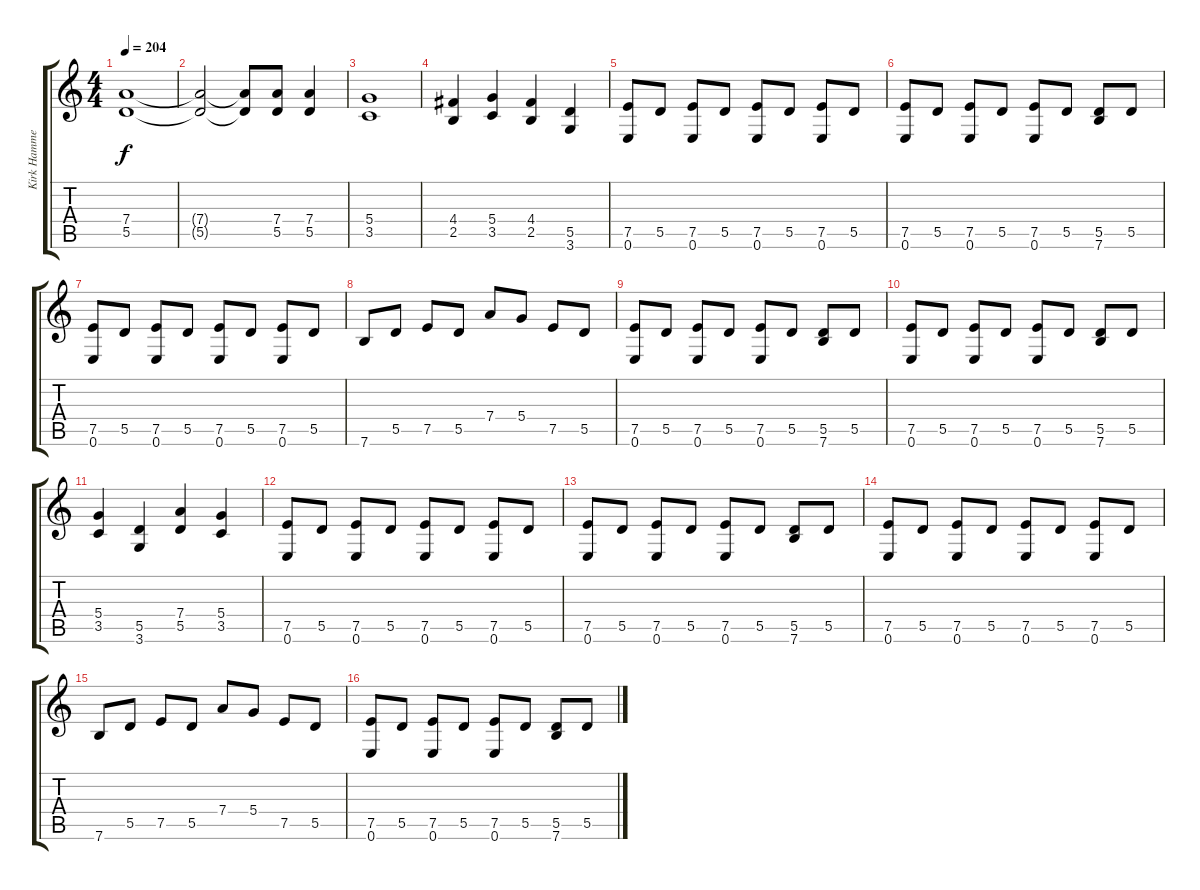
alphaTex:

\track ("Kirk Hammet (Guitar 2)" "Kirk Hamme") {instrument distortionguitar}
\staff {score tabs}
\tuning (E4 B3 G3 D3 A2 E2) {hide}
\ts (4 4)
\tempo 204
\clef g2
\ks c
(7.4 5.5).1{dy f} |
(7.4{t} 5.5{t}).2 (7.4{t} 5.5{t}).8 (7.4 5.5).8 (7.4 5.5).4 |
(5.4 3.5).1 |
(4.4 2.5).4 (5.4 3.5).4 (4.4 2.5).4 (5.5 3.6).4 |
(7.5 0.6).8 5.5.8 (7.5 0.6).8 5.5.8 (7.5 0.6).8 5.5.8 (7.5 0.6).8 5.5.8 |
(7.5 0.6).8 5.5.8 (7.5 0.6).8 5.5.8 (7.5 0.6).8 5.5.8 (5.5 7.6).8 5.5.8 |
(7.5 0.6).8 5.5.8 (7.5 0.6).8 5.5.8 (7.5 0.6).8 5.5.8 (7.5 0.6).8 5.5.8 |
7.6.8 5.5.8 7.5.8 5.5.8 7.4.8 5.4.8 7.5.8 5.5.8 |
(7.5 0.6).8 5.5.8 (7.5 0.6).8 5.5.8 (7.5 0.6).8 5.5.8 (5.5 7.6).8 5.5.8 |
(7.5 0.6).8 5.5.8 (7.5 0.6).8 5.5.8 (7.5 0.6).8 5.5.8 (5.5 7.6).8 5.5.8 |
(5.4 3.5).4 (5.5 3.6).4 (7.4 5.5).4 (5.4 3.5).4 |
(7.5 0.6).8 5.5.8 (7.5 0.6).8 5.5.8 (7.5 0.6).8 5.5.8 (7.5 0.6).8 5.5.8 |
(7.5 0.6).8 5.5.8 (7.5 0.6).8 5.5.8 (7.5 0.6).8 5.5.8 (5.5 7.6).8 5.5.8 |
(7.5 0.6).8 5.5.8 (7.5 0.6).8 5.5.8 (7.5 0.6).8 5.5.8 (7.5 0.6).8 5.5.8 |
7.6.8 5.5.8 7.5.8 5.5.8 7.4.8 5.4.8 7.5.8 5.5.8 |
(7.5 0.6).8 5.5.8 (7.5 0.6).8 5.5.8 (7.5 0.6).8 5.5.8 (5.5 7.6).8 5.5.8
